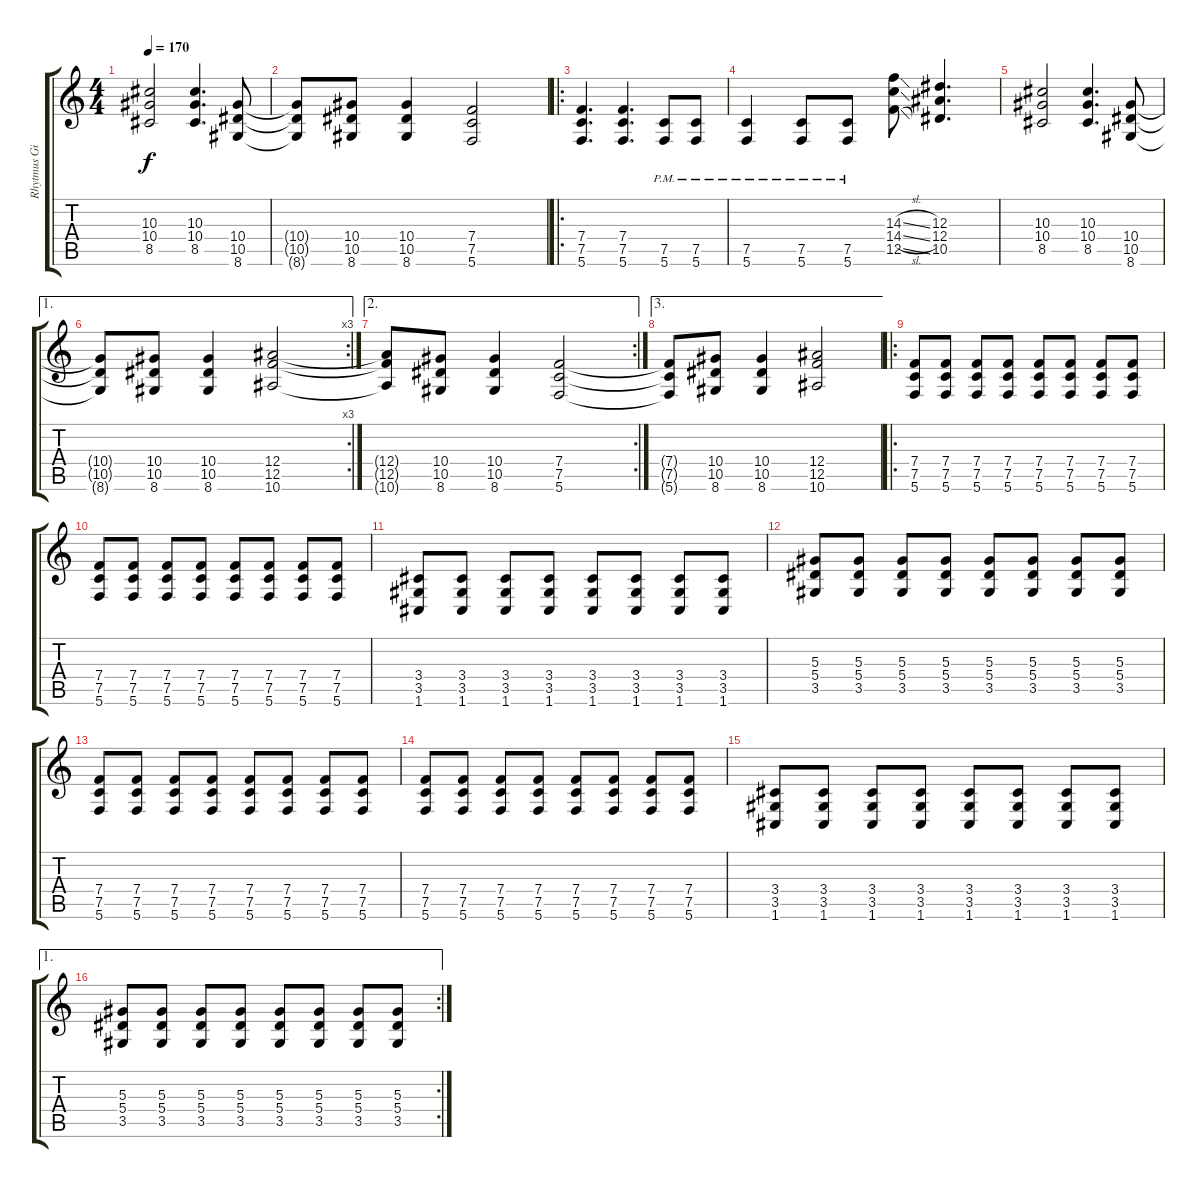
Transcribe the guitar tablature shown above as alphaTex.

\track ("Rhytmus Gitarre 2" "Rhytmus Gi") {instrument distortionguitar}
\staff {score tabs}
\tuning (C4 G3 Eb3 Bb2 F2 C2) {hide}
\ts (4 4)
\tempo 170
\clef g2
\ks c
(10.3 10.4 8.5).2{dy f} (10.3 10.4 8.5).4{d} (10.4 10.5 8.6).8 |
(10.4{t} 10.5{t} 8.6{t}).8 (10.4 10.5 8.6).8 (10.4 10.5 8.6).4 (7.4 7.5 5.6).2 |
\ro
(7.4 7.5 5.6).4{d} (7.4 7.5 5.6).4{d} (7.5{pm} 5.6{pm}).8 (7.5{pm} 5.6{pm}).8 |
(7.5{pm} 5.6{pm}).4 (7.5{pm} 5.6{pm}).8 (7.5{pm} 5.6{pm}).8 (14.3{sl} 14.4{sl} 12.5{sl}).8 (12.3 12.4 10.5).4{d} |
(10.3 10.4 8.5).2 (10.3 10.4 8.5).4{d} (10.4 10.5 8.6).8 |
\ae 1
\rc 3
(10.4{t} 10.5{t} 8.6{t}).8 (10.4 10.5 8.6).8 (10.4 10.5 8.6).4 (12.4 12.5 10.6).2 |
\ae 2
\rc 2
(12.4{t} 12.5{t} 10.6{t}).8 (10.4 10.5 8.6).8 (10.4 10.5 8.6).4 (7.4 7.5 5.6).2 |
\ae 3
(7.4{t} 7.5{t} 5.6{t}).8 (10.4 10.5 8.6).8 (10.4 10.5 8.6).4 (12.4 12.5 10.6).2 |
\ro
(7.4 7.5 5.6).8 (7.4 7.5 5.6).8 (7.4 7.5 5.6).8 (7.4 7.5 5.6).8 (7.4 7.5 5.6).8 (7.4 7.5 5.6).8 (7.4 7.5 5.6).8 (7.4 7.5 5.6).8 |
(7.4 7.5 5.6).8 (7.4 7.5 5.6).8 (7.4 7.5 5.6).8 (7.4 7.5 5.6).8 (7.4 7.5 5.6).8 (7.4 7.5 5.6).8 (7.4 7.5 5.6).8 (7.4 7.5 5.6).8 |
(3.4 3.5 1.6).8 (3.4 3.5 1.6).8 (3.4 3.5 1.6).8 (3.4 3.5 1.6).8 (3.4 3.5 1.6).8 (3.4 3.5 1.6).8 (3.4 3.5 1.6).8 (3.4 3.5 1.6).8 |
(5.3 5.4 3.5).8 (5.3 5.4 3.5).8 (5.3 5.4 3.5).8 (5.3 5.4 3.5).8 (5.3 5.4 3.5).8 (5.3 5.4 3.5).8 (5.3 5.4 3.5).8 (5.3 5.4 3.5).8 |
(7.4 7.5 5.6).8 (7.4 7.5 5.6).8 (7.4 7.5 5.6).8 (7.4 7.5 5.6).8 (7.4 7.5 5.6).8 (7.4 7.5 5.6).8 (7.4 7.5 5.6).8 (7.4 7.5 5.6).8 |
(7.4 7.5 5.6).8 (7.4 7.5 5.6).8 (7.4 7.5 5.6).8 (7.4 7.5 5.6).8 (7.4 7.5 5.6).8 (7.4 7.5 5.6).8 (7.4 7.5 5.6).8 (7.4 7.5 5.6).8 |
(3.4 3.5 1.6).8 (3.4 3.5 1.6).8 (3.4 3.5 1.6).8 (3.4 3.5 1.6).8 (3.4 3.5 1.6).8 (3.4 3.5 1.6).8 (3.4 3.5 1.6).8 (3.4 3.5 1.6).8 |
\ae 1
\rc 2
(5.3 5.4 3.5).8 (5.3 5.4 3.5).8 (5.3 5.4 3.5).8 (5.3 5.4 3.5).8 (5.3 5.4 3.5).8 (5.3 5.4 3.5).8 (5.3 5.4 3.5).8 (5.3 5.4 3.5).8
